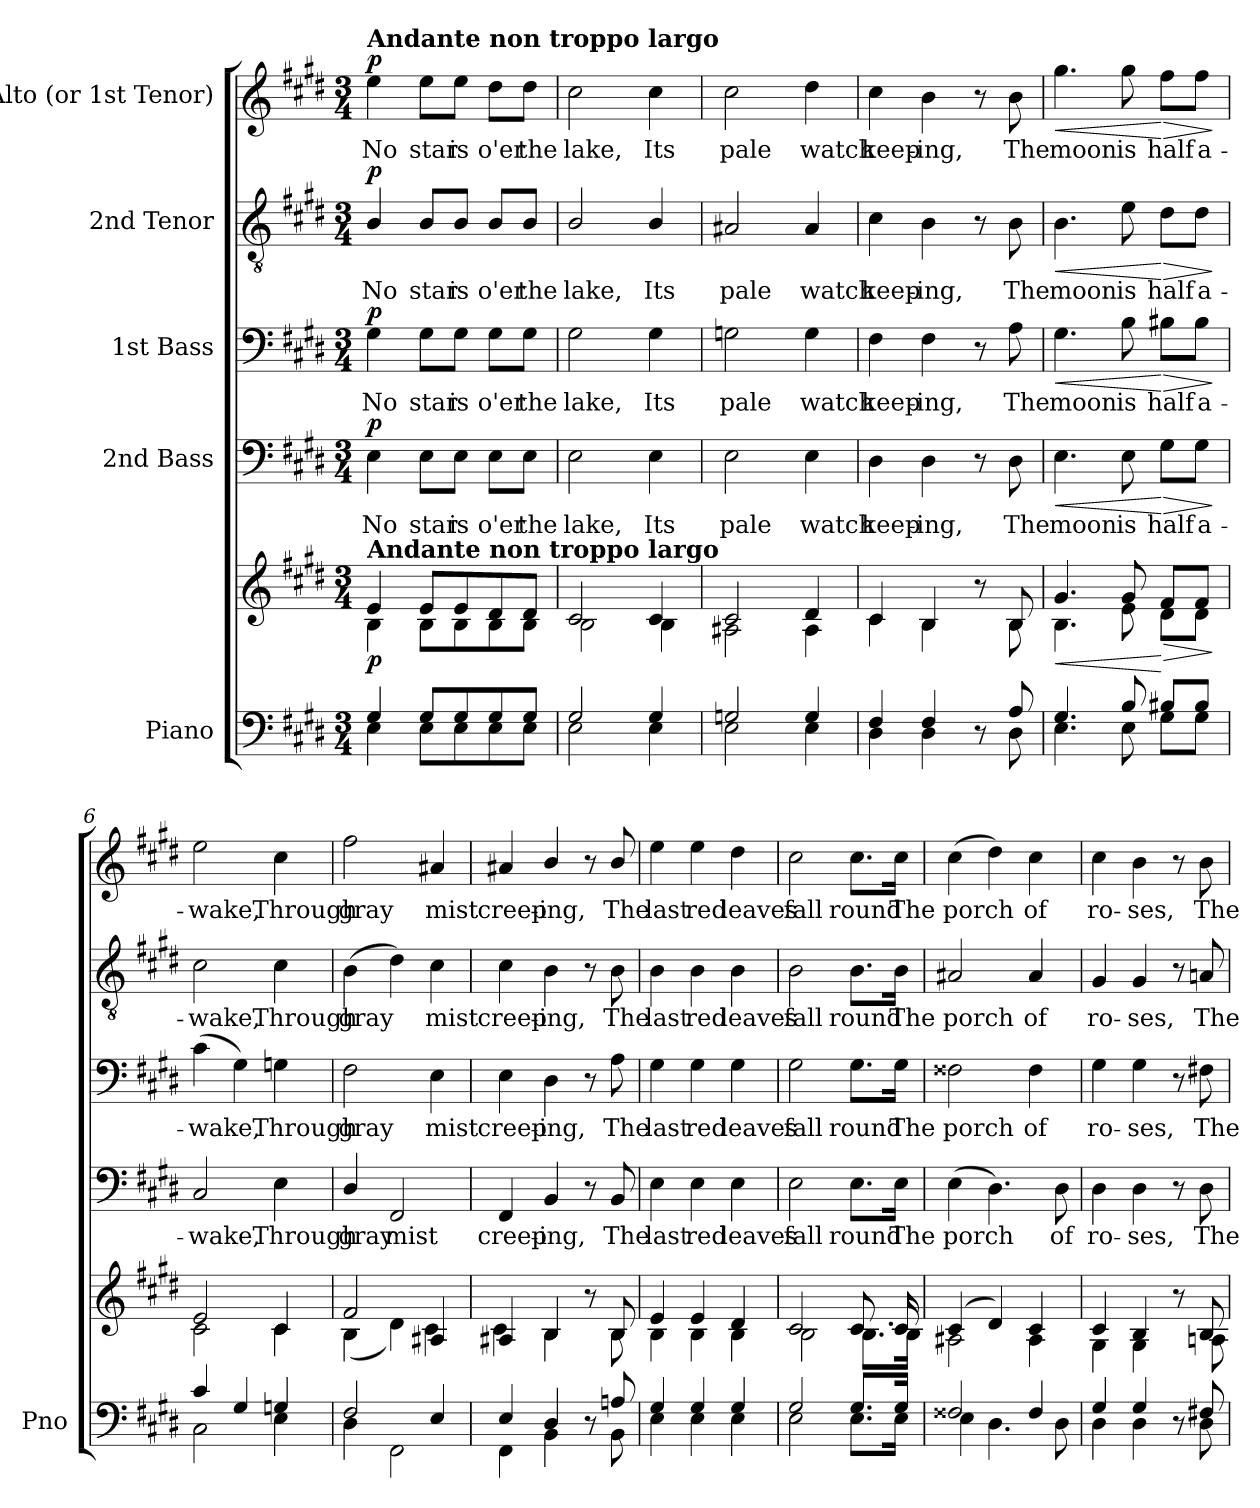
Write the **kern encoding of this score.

**kern	**kern	**dynam	**kern	**text	**dynam	**kern	**text	**dynam	**kern	**text	**dynam	**kern	**text	**dynam
*part5	*part5	*part5	*part4	*part4	*part4	*part3	*part3	*part3	*part2	*part2	*part2	*part1	*part1	*part1
*staff6	*staff5	*staff5/6	*staff4	*staff4	*staff4	*staff3	*staff3	*staff3	*staff2	*staff2	*staff2	*staff1	*staff1	*staff1
*I"Piano	*	*	*I"2nd Bass	*	*	*I"1st Bass	*	*	*I"2nd Tenor	*	*	*I"Alto (or 1st Tenor)	*	*
*I'Pno	*	*	*	*	*	*	*	*	*	*	*	*	*	*
*clefF4	*clefG2	*	*clefF4	*	*	*clefF4	*	*	*clefGv2	*	*	*clefG2	*	*
*k[f#c#g#d#]	*k[f#c#g#d#]	*	*k[f#c#g#d#]	*	*	*k[f#c#g#d#]	*	*	*k[f#c#g#d#]	*	*	*k[f#c#g#d#]	*	*
*M3/4	*M3/4	*	*M3/4	*	*	*M3/4	*	*	*M3/4	*	*	*M3/4	*	*
*MM66	*MM66	*	*MM66	*	*	*MM66	*	*	*MM66	*	*	*MM66	*	*
=1	=1	=1	=1	=1	=1	=1	=1	=1	=1	=1	=1	=1	=1	=1
*^	*^	*	*	*	*	*	*	*	*	*	*	*	*	*
!	!	!	!	!	!	!	!	!	!	!	!	!	!	!LO:TX:a:B:t=Andante non troppo largo	!	!
!	!	!LO:TX:a:B:t=Andante non troppo largo	!	!	!	!	!	!	!	!	!	!	!	!	!	!
!	!	!	!	!LO:DY:b	!	!	!LO:DY:a	!	!	!LO:DY:a	!	!	!LO:DY:a	!	!	!LO:DY:a
4G#/	4E\	4e/	4B\	p	4E\	No	p	4G#\	No	p	4B/	No	p	4ee\	No	p
8G#/L	8E\L	8e/L	8B\L	.	8E\L	star	.	8G#\L	star	.	8B/L	star	.	8ee\L	star	.
8G#/	8E\	8e/	8B\	.	8E\J	is	.	8G#\J	is	.	8B/J	is	.	8ee\J	is	.
8G#/	8E\	8d#/	8B\	.	8E\L	o'er	.	8G#\L	o'er	.	8B/L	o'er	.	8dd#\L	o'er	.
8G#/J	8E\J	8d#/J	8B\J	.	8E\J	the	.	8G#\J	the	.	8B/J	the	.	8dd#\J	the	.
=2	=2	=2	=2	=2	=2	=2	=2	=2	=2	=2	=2	=2	=2	=2	=2	=2
2G#/	2E\	2c#/	2B\	.	2E\	lake,	.	2G#\	lake,	.	2B/	lake,	.	2cc#\	lake,	.
4G#/	4E\	4c#/	4B\	.	4E\	Its	.	4G#\	Its	.	4B/	Its	.	4cc#\	Its	.
=3	=3	=3	=3	=3	=3	=3	=3	=3	=3	=3	=3	=3	=3	=3	=3	=3
2Gn/	2E\	2c#/	2A#X\	.	2E\	pale	.	2Gn\	pale	.	2A#X/	pale	.	2cc#\	pale	.
4G/	4E\	4d#/	4A#\	.	4E\	watch	.	4G\	watch	.	4A#/	watch	.	4dd#\	watch	.
=4	=4	=4	=4	=4	=4	=4	=4	=4	=4	=4	=4	=4	=4	=4	=4	=4
4F#/	4D#\	4c#/	4c#\	.	4D#\	keep-	.	4F#\	keep-	.	4c#\	keep-	.	4cc#\	keep-	.
4F#/	4D#\	4B/	4B\	.	4D#\	-ing,	.	4F#\	-ing,	.	4B\	-ing,	.	4b\	-ing,	.
8r	8ryy	8r	8ryy	.	8r	.	.	8r	.	.	8r	.	.	8r	.	.
8A/	8D#\	8B/	8B\	.	8D#\	The	.	8A\	The	.	8B\	The	.	8b\	The	.
=5	=5	=5	=5	=5	=5	=5	=5	=5	=5	=5	=5	=5	=5	=5	=5	=5
!	!	!	!	!LO:HP:b	!	!	!LO:HP:b	!	!	!LO:HP:b	!	!	!LO:HP:b	!	!	!LO:HP:b
4.G#/	4.E\	4.g#/	4.B\	<	4.E\	moon	<	4.G#\	moon	<	4.B\	moon	<	4.gg#\	moon	<
8B/	8E\	8g#/	8e\	.	8E\	is	.	8B\	is	.	8e\	is	.	8gg#\	is	.
!	!	!	!	!LO:HP:n=1:b	!	!	!LO:HP:n=1:b	!	!	!LO:HP:n=1:b	!	!	!LO:HP:n=1:b	!	!	!LO:HP:n=1:b
8B#X/L	8G#\L	8f#/L	8d#\L	[ >	8G#\L	half	[ >	8B#X\L	half	[ >	8d#\L	half	[ >	8ff#\L	half	[ >
8B#/J	8G#\J	8f#/J	8d#\J	.	8G#\J	a-	.	8B#\J	a-	.	8d#\J	a-	.	8ff#\J	a-	.
*v	*v	*	*	*	*	*	*	*	*	*	*	*	*	*	*	*
*	*v	*v	*	*	*	*	*	*	*	*	*	*	*	*	*
.	.	]	.	.	]	.	.	]	.	.	]	.	.	]
=6	=6	=6	=6	=6	=6	=6	=6	=6	=6	=6	=6	=6	=6	=6
*^	*^	*	*	*	*	*	*	*	*	*	*	*	*	*
4c#/	2C#\	2e/	2c#\	.	2C#/	-wake,	.	(4c#\	-wake,	.	2c#\	-wake,	.	2ee\	-wake,	.
4G#/	.	.	.	.	.	.	.	4G#\)	.	.	.	.	.	.	.	.
4Gn/	4E\	4c#/	4c#\	.	4E\	Through	.	4Gn\	Through	.	4c#\	Through	.	4cc#\	Through	.
=7	=7	=7	=7	=7	=7	=7	=7	=7	=7	=7	=7	=7	=7	=7	=7	=7
2F#/	4D#\	2f#/	(4B\	.	4D#/	gray	.	2F#\	gray	.	(4B\	gray	.	2ff#\	gray	.
.	2FF#\	.	4d#\)	.	2FF#/	mist	.	.	.	.	4d#\)	.	.	.	.	.
4E/	.	4A#X/	4c#\	.	.	.	.	4E\	mist	.	4c#\	mist	.	4a#X/	mist	.
=8	=8	=8	=8	=8	=8	=8	=8	=8	=8	=8	=8	=8	=8	=8	=8	=8
4E/	4FF#\	4A#X/	4c#\	.	4FF#/	creep-	.	4E\	creep-	.	4c#\	creep-	.	4a#X/	creep-	.
4D#/	4BB\	4B/	4B\	.	4BB/	-ing,	.	4D#\	-ing,	.	4B\	-ing,	.	4b/	-ing,	.
8r	8ryy	8r	8ryy	.	8r	.	.	8r	.	.	8r	.	.	8r	.	.
8An/	8BB\	8B/	8B\	.	8BB/	The	.	8A\	The	.	8B\	The	.	8b/	The	.
=9	=9	=9	=9	=9	=9	=9	=9	=9	=9	=9	=9	=9	=9	=9	=9	=9
4G#/	4E\	4e/	4B\	.	4E\	last	.	4G#\	last	.	4B\	last	.	4ee\	last	.
4G#/	4E\	4e/	4B\	.	4E\	red	.	4G#\	red	.	4B\	red	.	4ee\	red	.
4G#/	4E\	4d#/	4B\	.	4E\	leaves	.	4G#\	leaves	.	4B\	leaves	.	4dd#\	leaves	.
=10	=10	=10	=10	=10	=10	=10	=10	=10	=10	=10	=10	=10	=10	=10	=10	=10
2G#/	2E\	2c#/	2B\	.	2E\	fall	.	2G#\	fall	.	2B\	fall	.	2cc#\	fall	.
8.G#/L	8.E\L	8.c#/	8.B\L	.	8.E\L	round	.	8.G#\L	round	.	8.B\L	round	.	8.cc#\L	round	.
16G#/Jk	16E\Jk	16c#/	16B\Jk	.	16E\Jk	The	.	16G#\Jk	The	.	16B\Jk	The	.	16cc#\Jk	The	.
=11	=11	=11	=11	=11	=11	=11	=11	=11	=11	=11	=11	=11	=11	=11	=11	=11
2F##X/	4E\	(4c#/	2A#X\	.	(4E\	porch	.	2F##X\	porch	.	2A#X/	porch	.	(4cc#\	porch	.
.	4.D#\	4d#/)	.	.	4.D#\)	.	.	.	.	.	.	.	.	4dd#\)	.	.
4F##/	.	4c#/	4A#\	.	.	.	.	4F##\	of	.	4A#/	of	.	4cc#\	of	.
.	8D#\	.	.	.	8D#\	of	.	.	.	.	.	.	.	.	.	.
=12	=12	=12	=12	=12	=12	=12	=12	=12	=12	=12	=12	=12	=12	=12	=12	=12
4G#/	4D#\	4c#/	4G#\	.	4D#\	ro-	.	4G#\	ro-	.	4G#/	ro-	.	4cc#\	ro-	.
4G#/	4D#\	4B/	4G#\	.	4D#\	-ses,	.	4G#\	-ses,	.	4G#/	-ses,	.	4b\	-ses,	.
8r	8ryy	8r	8ryy	.	8r	.	.	8r	.	.	8r	.	.	8r	.	.
8F#X/	8D#\	8B/	8An\	.	8D#\	The	.	8F#X\	The	.	8An/	The	.	8b\	The	.
*v	*v	*	*	*	*	*	*	*	*	*	*	*	*	*	*	*
*	*v	*v	*	*	*	*	*	*	*	*	*	*	*	*	*
=	=	=	=	=	=	=	=	=	=	=	=	=	=	=
*-	*-	*-	*-	*-	*-	*-	*-	*-	*-	*-	*-	*-	*-	*-
